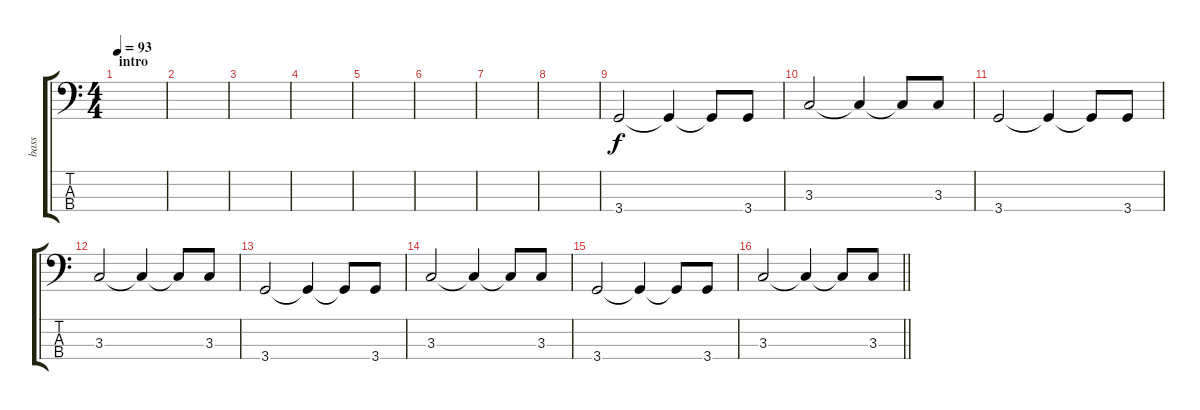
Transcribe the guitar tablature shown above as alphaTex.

\track ("bass" "bass") {instrument acousticbass}
\staff {score tabs}
\tuning (G2 D2 A1 E1) {hide}
\ts (4 4)
\section ("" "intro")
\tempo 93
\clef f4
\ks c
|
|
|
|
|
|
|
|
3.4.2 3.4{t}.4 3.4{t}.8 3.4.8 |
3.3.2 3.3{t}.4 3.3{t}.8 3.3.8 |
3.4.2 3.4{t}.4 3.4{t}.8 3.4.8 |
3.3.2 3.3{t}.4 3.3{t}.8 3.3.8 |
3.4.2 3.4{t}.4 3.4{t}.8 3.4.8 |
3.3.2 3.3{t}.4 3.3{t}.8 3.3.8 |
3.4.2 3.4{t}.4 3.4{t}.8 3.4.8 |
\barLineRight lightlight
3.3.2 3.3{t}.4 3.3{t}.8 3.3.8
